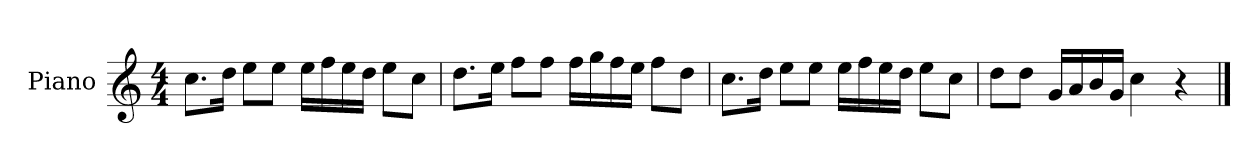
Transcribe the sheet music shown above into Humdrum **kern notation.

**kern
*part1
*staff1
*I"Piano
*I'P-no
*clefG2
*k[]
*M4/4
*MM90
=1
8.cc\L
16dd\Jk
8ee\L
8ee\J
16ee\LL
16ff\
16ee\
16dd\JJ
8ee\L
8cc\J
=2
8.dd\L
16ee\Jk
8ff\L
8ff\J
16ff\LL
16gg\
16ff\
16ee\JJ
8ff\L
8dd\J
=3
8.cc\L
16dd\Jk
8ee\L
8ee\J
16ee\LL
16ff\
16ee\
16dd\JJ
8ee\L
8cc\J
=4
8dd\L
8dd\J
16g/LL
16a/
16b/
16g/JJ
4cc\
4r
==
*-
